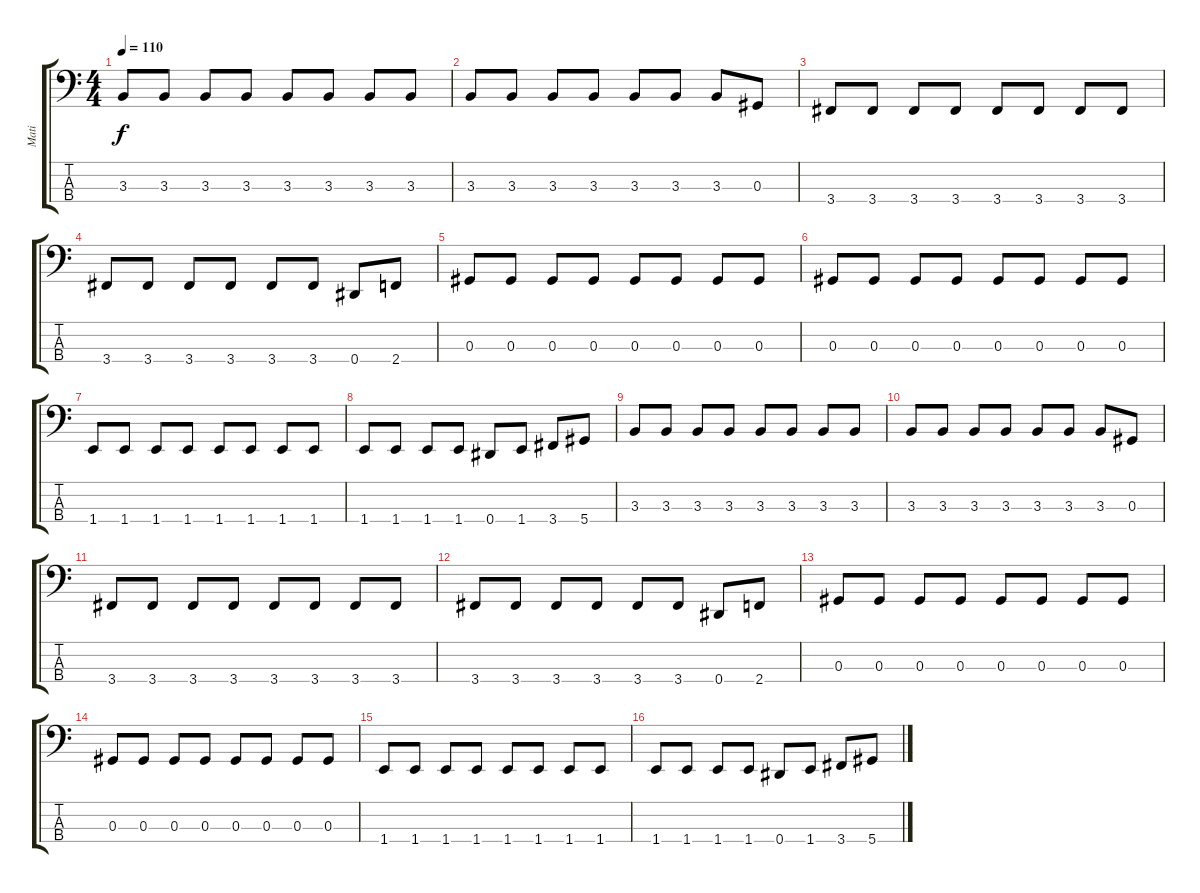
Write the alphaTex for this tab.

\track ("Mati" "Mati") {instrument electricbasspick}
\staff {score tabs}
\tuning (Gb2 Db2 Ab1 Eb1) {hide}
\ts (4 4)
\tempo 110
\clef f4
\ks c
3.3.8{dy f} 3.3.8 3.3.8 3.3.8 3.3.8 3.3.8 3.3.8 3.3.8 |
3.3.8 3.3.8 3.3.8 3.3.8 3.3.8 3.3.8 3.3.8 0.3.8 |
3.4.8 3.4.8 3.4.8 3.4.8 3.4.8 3.4.8 3.4.8 3.4.8 |
3.4.8 3.4.8 3.4.8 3.4.8 3.4.8 3.4.8 0.4.8 2.4.8 |
0.3.8 0.3.8 0.3.8 0.3.8 0.3.8 0.3.8 0.3.8 0.3.8 |
0.3.8 0.3.8 0.3.8 0.3.8 0.3.8 0.3.8 0.3.8 0.3.8 |
1.4.8 1.4.8 1.4.8 1.4.8 1.4.8 1.4.8 1.4.8 1.4.8 |
1.4.8 1.4.8 1.4.8 1.4.8 0.4.8 1.4.8 3.4.8 5.4.8 |
3.3.8 3.3.8 3.3.8 3.3.8 3.3.8 3.3.8 3.3.8 3.3.8 |
3.3.8 3.3.8 3.3.8 3.3.8 3.3.8 3.3.8 3.3.8 0.3.8 |
3.4.8 3.4.8 3.4.8 3.4.8 3.4.8 3.4.8 3.4.8 3.4.8 |
3.4.8 3.4.8 3.4.8 3.4.8 3.4.8 3.4.8 0.4.8 2.4.8 |
0.3.8 0.3.8 0.3.8 0.3.8 0.3.8 0.3.8 0.3.8 0.3.8 |
0.3.8 0.3.8 0.3.8 0.3.8 0.3.8 0.3.8 0.3.8 0.3.8 |
1.4.8 1.4.8 1.4.8 1.4.8 1.4.8 1.4.8 1.4.8 1.4.8 |
1.4.8 1.4.8 1.4.8 1.4.8 0.4.8 1.4.8 3.4.8 5.4.8
